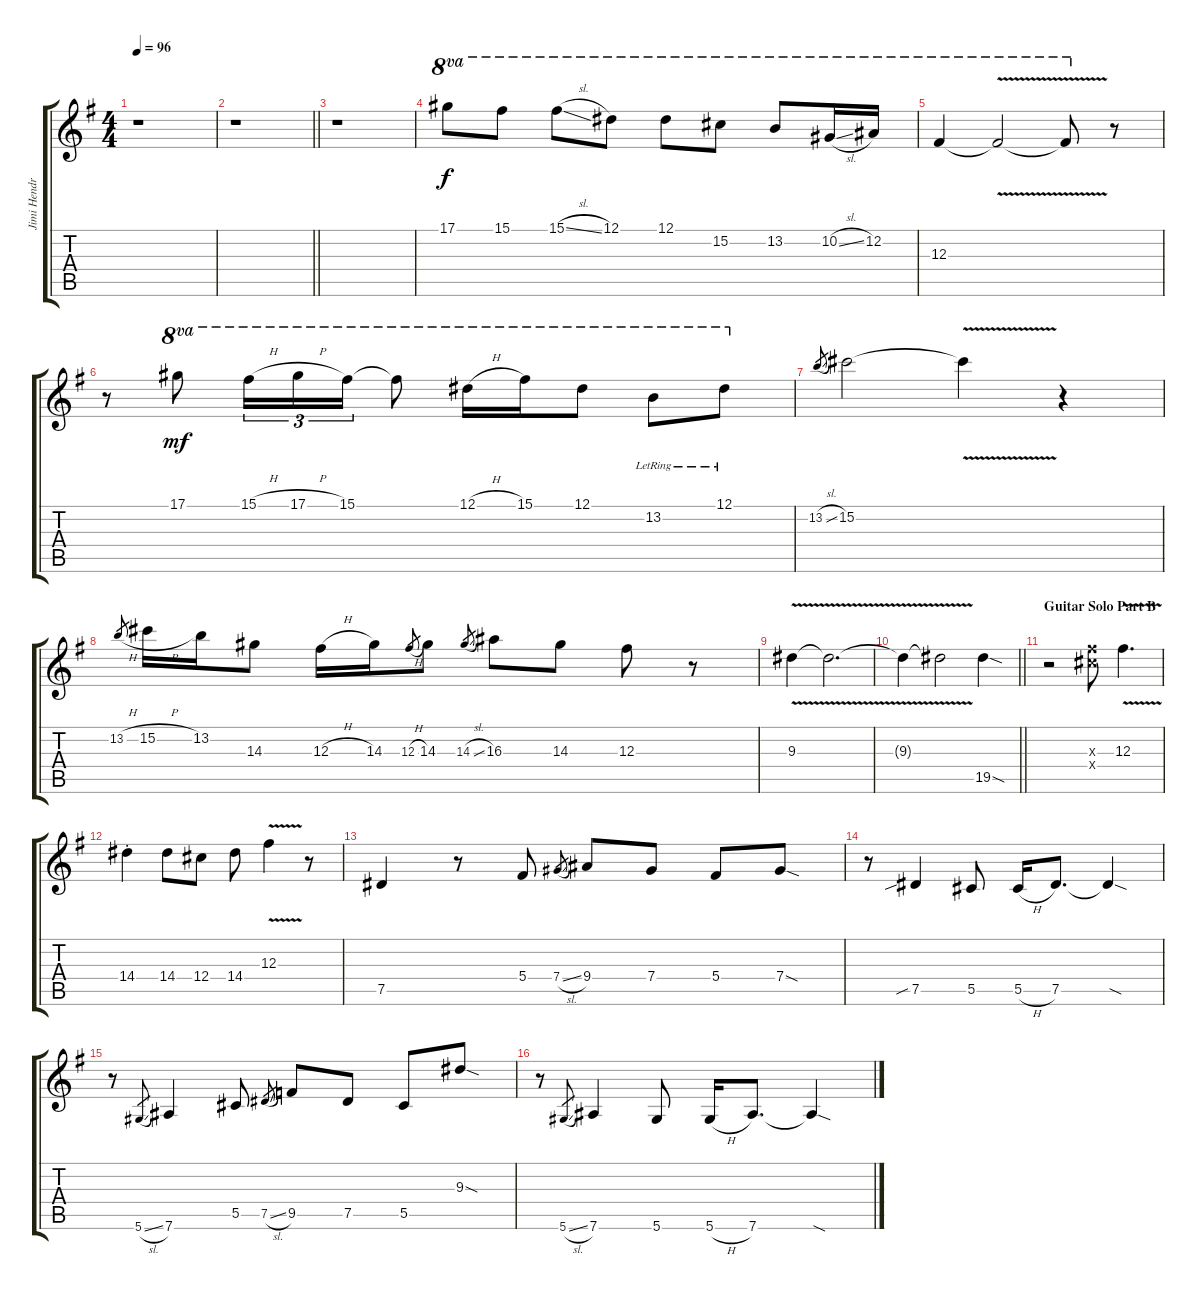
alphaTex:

\track ("Jimi Hendrix-Overdrive (Fuzz Face) (Tune" "Jimi Hendr") {instrument overdrivenguitar}
\staff {score tabs}
\tuning (Eb4 Bb3 Gb3 Db3 Ab2 Eb2) {hide}
\ts (4 4)
\tempo 96
\clef g2
\ks g
r.1{dy f} |
\barLineRight lightlight
r.1 |
r.1 |
17.1.8{ot 8va} 15.1.8{ot 8va} 15.1{sl}.8{ot 8va} 12.1.8{ot 8va} 12.1.8{ot 8va} 15.2.8{ot 8va} 13.2.8{ot 8va} 10.2{sl}.16{ot 8va} 12.2.16{ot 8va} |
12.3.4{ot 8va} 12.3{v t}.2{ot 8va} 12.3{v t}.8{ot 8va} r.8 |
r.8 17.1.8{ot 8va dy mf} 15.1{h}.16{tu (3 2) ot 8va} 17.1{h}.16{tu (3 2) ot 8va} 15.1.16{tu (3 2) ot 8va} 15.1{t}.8{ot 8va} 12.1{h}.16{ot 8va} 15.1.16{ot 8va} 12.1.8{ot 8va} 13.2{lr}.8{ot 8va} 12.1{lr}.8{ot 8va} |
13.2{sl}.8{gr} 15.2.2 15.2{v t}.4 r.4 |
13.2{h}.8{gr} 15.2{h}.16 13.2.16 14.3.8 12.3{h}.16 14.3.16 12.3{h}.8{gr} 14.3.8 14.3{sl}.8{gr} 16.3.8 14.3.8 12.3.8 r.8 |
9.3{v}.4 9.3{v t}.2{d} |
\barLineRight lightlight
9.3{v t}.4 9.3{t}.2 19.5{sod}.4 |
\section ("" "Guitar Solo Part B")
r.2 (12.3{x} 12.4{x}).8 12.3{v}.4{d} |
14.4{st}.4 14.4.8 12.4.8 14.4.8 12.3{v}.4 r.8 |
7.5.4 r.8 5.4.8 7.4{sl}.8{gr} 9.4.8 7.4.8 5.4.8 7.4{sod}.8 |
r.8 7.5{sib}.4 5.5.8 5.5{h}.16 7.5.8{d} 7.5{sod t}.4 |
r.8 5.6{sl}.8{gr} 7.6.4 5.5.8 7.5{sl}.8{gr} 9.5.8 7.5.8 5.5.8 9.3{sod}.8 |
r.8 5.6{sl}.8{gr} 7.6.4 5.6.8 5.6{h}.16 7.6.8{d} 7.6{sod t}.4
